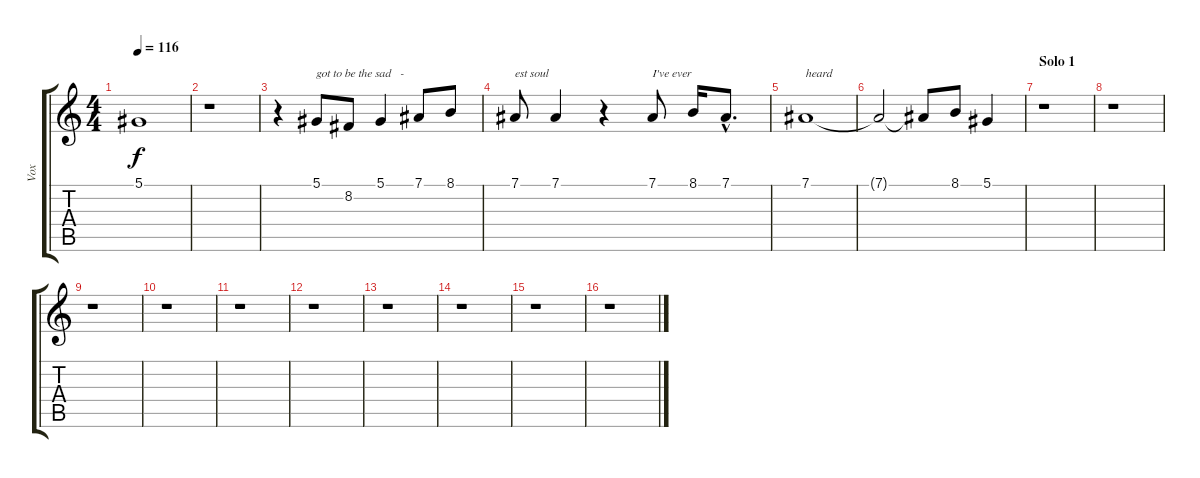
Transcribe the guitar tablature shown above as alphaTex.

\track ("Vox" "Vox") {instrument violin}
\staff {score tabs}
\tuning (Eb4 Bb3 Gb3 Db3 Ab2 Eb2) {hide}
\ts (4 4)
\tempo 116
\clef g2
\ks c
5.1{t}.1{dy f} |
r.1 |
r.4 5.1.8{txt "got to be the sad   -"} 8.2.8 5.1.4 7.1.8 8.1.8 |
7.1.8{txt "est soul"} 7.1.4 r.4 7.1.8{txt "I've ever"} 8.1.16 7.1{hac}.8{d} |
7.1.1{txt "heard"} |
7.1{t}.2 7.1{t}.8 8.1.8 5.1.4 |
\section ("" "Solo 1")
r.1 |
r.1 |
r.1 |
r.1 |
r.1 |
r.1 |
r.1 |
r.1 |
r.1 |
r.1
